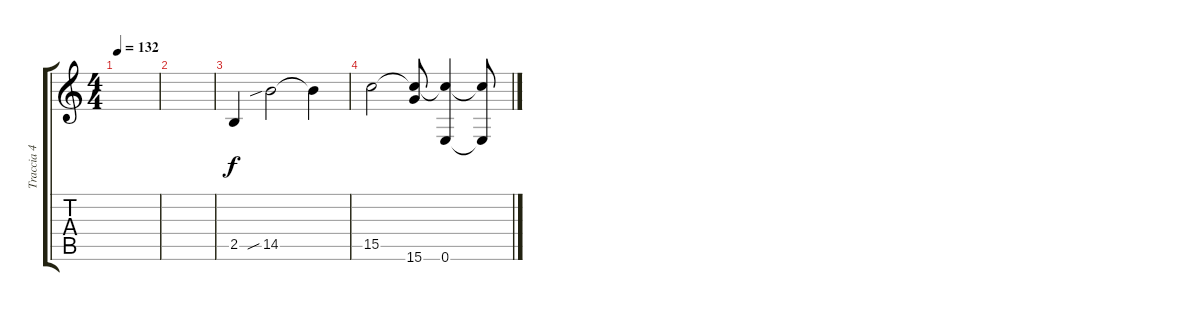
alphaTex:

\track ("Traccia 4" "Traccia 4") {instrument overdrivenguitar}
\staff {score tabs}
\tuning (E4 B3 G3 D3 A2 E2) {hide}
\ts (4 4)
\tempo 132
\clef g2
\ks c
|
|
2.5.4 14.5{sib}.2 14.5{t}.4 |
15.5.2 (15.5{t} 15.6).8 (15.5{t} 0.6).4 (15.5{t} 0.6{t}).8
